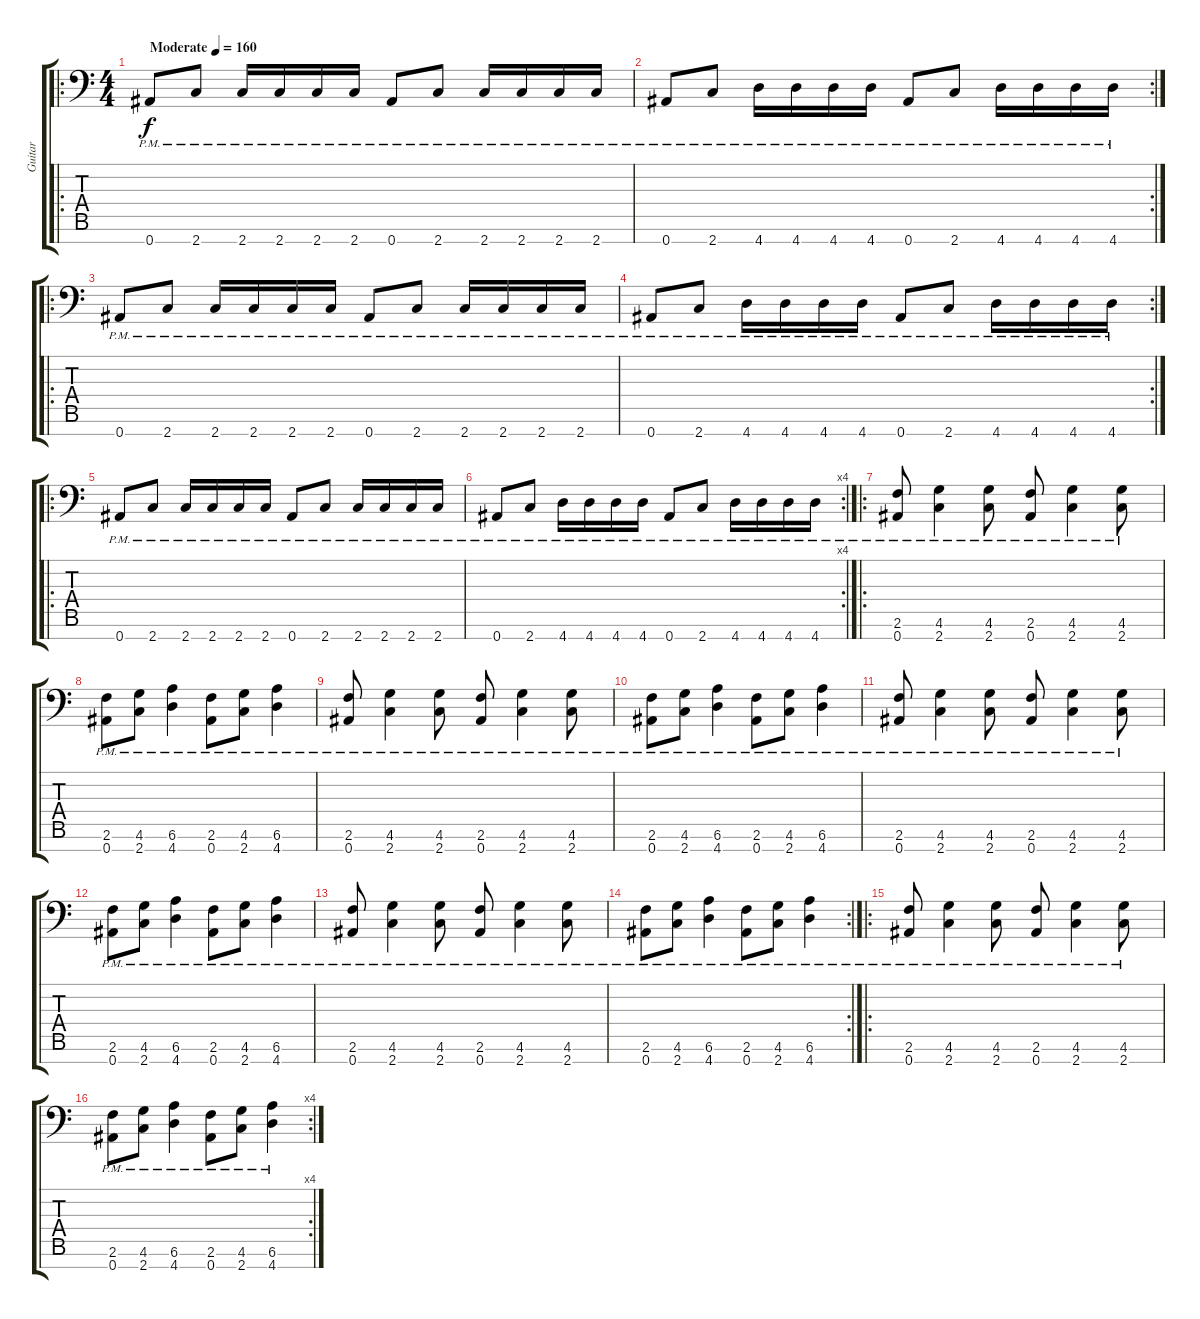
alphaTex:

\track ("Guitar" "Guitar") {instrument distortionguitar}
\staff {score tabs}
\tuning (Eb4 Bb3 Gb3 Db3 Ab2 Eb2 Bb1) {hide}
\ro
\ts (4 4)
\tempo (160 "Moderate")
\clef f4
\ks c
0.7{pm}.8{dy f instrument distortionguitar} 2.7{pm}.8 2.7{pm}.16 2.7{pm}.16 2.7{pm}.16 2.7{pm}.16 0.7{pm}.8 2.7{pm}.8 2.7{pm}.16 2.7{pm}.16 2.7{pm}.16 2.7{pm}.16 |
\rc 2
0.7{pm}.8 2.7{pm}.8 4.7{pm}.16 4.7{pm}.16 4.7{pm}.16 4.7{pm}.16 0.7{pm}.8 2.7{pm}.8 4.7{pm}.16 4.7{pm}.16 4.7{pm}.16 4.7{pm}.16 |
\ro
0.7{pm}.8 2.7{pm}.8 2.7{pm}.16 2.7{pm}.16 2.7{pm}.16 2.7{pm}.16 0.7{pm}.8 2.7{pm}.8 2.7{pm}.16 2.7{pm}.16 2.7{pm}.16 2.7{pm}.16 |
\rc 2
0.7{pm}.8 2.7{pm}.8 4.7{pm}.16 4.7{pm}.16 4.7{pm}.16 4.7{pm}.16 0.7{pm}.8 2.7{pm}.8 4.7{pm}.16 4.7{pm}.16 4.7{pm}.16 4.7{pm}.16 |
\ro
0.7{pm}.8 2.7{pm}.8 2.7{pm}.16 2.7{pm}.16 2.7{pm}.16 2.7{pm}.16 0.7{pm}.8 2.7{pm}.8 2.7{pm}.16 2.7{pm}.16 2.7{pm}.16 2.7{pm}.16 |
\rc 4
0.7{pm}.8 2.7{pm}.8 4.7{pm}.16 4.7{pm}.16 4.7{pm}.16 4.7{pm}.16 0.7{pm}.8 2.7{pm}.8 4.7{pm}.16 4.7{pm}.16 4.7{pm}.16 4.7{pm}.16 |
\ro
(2.6{pm} 0.7{pm}).8 (4.6{pm} 2.7{pm}).4 (4.6{pm} 2.7{pm}).8 (2.6{pm} 0.7{pm}).8 (4.6{pm} 2.7{pm}).4 (4.6{pm} 2.7{pm}).8 |
(2.6{pm} 0.7{pm}).8 (4.6{pm} 2.7{pm}).8 (6.6{pm} 4.7{pm}).4 (2.6{pm} 0.7{pm}).8 (4.6{pm} 2.7{pm}).8 (6.6{pm} 4.7{pm}).4 |
(2.6{pm} 0.7{pm}).8 (4.6{pm} 2.7{pm}).4 (4.6{pm} 2.7{pm}).8 (2.6{pm} 0.7{pm}).8 (4.6{pm} 2.7{pm}).4 (4.6{pm} 2.7{pm}).8 |
(2.6{pm} 0.7{pm}).8 (4.6{pm} 2.7{pm}).8 (6.6{pm} 4.7{pm}).4 (2.6{pm} 0.7{pm}).8 (4.6{pm} 2.7{pm}).8 (6.6{pm} 4.7{pm}).4 |
(2.6{pm} 0.7{pm}).8 (4.6{pm} 2.7{pm}).4 (4.6{pm} 2.7{pm}).8 (2.6{pm} 0.7{pm}).8 (4.6{pm} 2.7{pm}).4 (4.6{pm} 2.7{pm}).8 |
(2.6{pm} 0.7{pm}).8 (4.6{pm} 2.7{pm}).8 (6.6{pm} 4.7{pm}).4 (2.6{pm} 0.7{pm}).8 (4.6{pm} 2.7{pm}).8 (6.6{pm} 4.7{pm}).4 |
(2.6{pm} 0.7{pm}).8 (4.6{pm} 2.7{pm}).4 (4.6{pm} 2.7{pm}).8 (2.6{pm} 0.7{pm}).8 (4.6{pm} 2.7{pm}).4 (4.6{pm} 2.7{pm}).8 |
\rc 2
(2.6{pm} 0.7{pm}).8 (4.6{pm} 2.7{pm}).8 (6.6{pm} 4.7{pm}).4 (2.6{pm} 0.7{pm}).8 (4.6{pm} 2.7{pm}).8 (6.6{pm} 4.7{pm}).4 |
\ro
(2.6{pm} 0.7{pm}).8 (4.6{pm} 2.7{pm}).4 (4.6{pm} 2.7{pm}).8 (2.6{pm} 0.7{pm}).8 (4.6{pm} 2.7{pm}).4 (4.6{pm} 2.7{pm}).8 |
\rc 4
(2.6{pm} 0.7{pm}).8 (4.6{pm} 2.7{pm}).8 (6.6{pm} 4.7{pm}).4 (2.6{pm} 0.7{pm}).8 (4.6{pm} 2.7{pm}).8 (6.6{pm} 4.7{pm}).4
